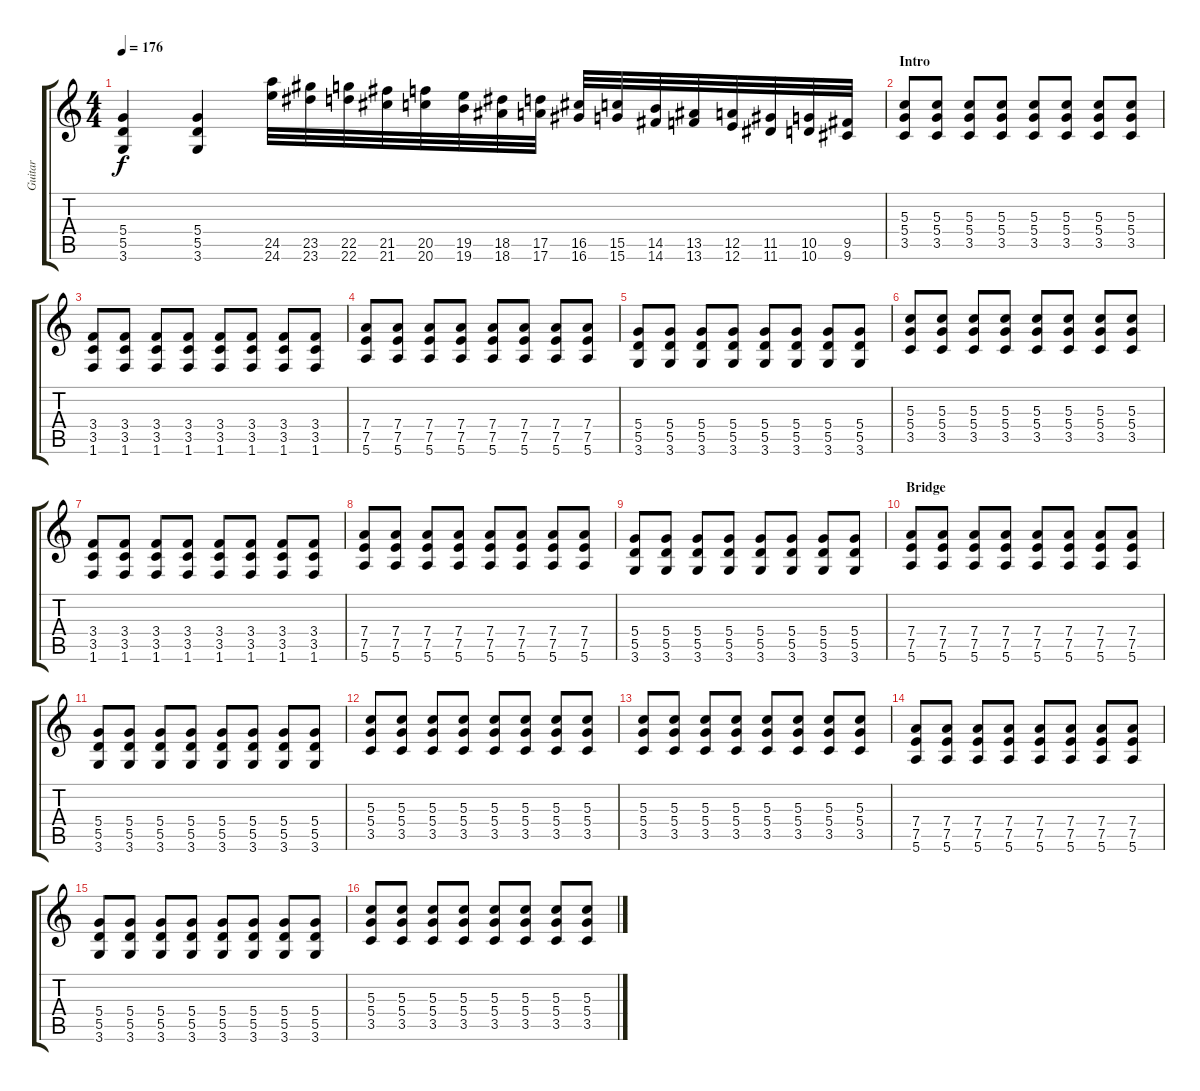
\track ("Guitar" "Guitar") {instrument distortionguitar}
\staff {score tabs}
\tuning (E4 B3 G3 D3 A2 E2) {hide}
\ts (4 4)
\tempo 176
\clef g2
\ks c
(5.4 5.5 3.6).4{dy f} (5.4 5.5 3.6).4 (24.5 24.6).32 (23.5 23.6).32 (22.5 22.6).32 (21.5 21.6).32 (20.5 20.6).32 (19.5 19.6).32 (18.5 18.6).32 (17.5 17.6).32 (16.5 16.6).32 (15.5 15.6).32 (14.5 14.6).32 (13.5 13.6).32 (12.5 12.6).32 (11.5 11.6).32 (10.5 10.6).32 (9.5 9.6).32 |
\section ("" "Intro")
(5.3 5.4 3.5).8 (5.3 5.4 3.5).8 (5.3 5.4 3.5).8 (5.3 5.4 3.5).8 (5.3 5.4 3.5).8 (5.3 5.4 3.5).8 (5.3 5.4 3.5).8 (5.3 5.4 3.5).8 |
(3.4 3.5 1.6).8 (3.4 3.5 1.6).8 (3.4 3.5 1.6).8 (3.4 3.5 1.6).8 (3.4 3.5 1.6).8 (3.4 3.5 1.6).8 (3.4 3.5 1.6).8 (3.4 3.5 1.6).8 |
(7.4 7.5 5.6).8 (7.4 7.5 5.6).8 (7.4 7.5 5.6).8 (7.4 7.5 5.6).8 (7.4 7.5 5.6).8 (7.4 7.5 5.6).8 (7.4 7.5 5.6).8 (7.4 7.5 5.6).8 |
(5.4 5.5 3.6).8 (5.4 5.5 3.6).8 (5.4 5.5 3.6).8 (5.4 5.5 3.6).8 (5.4 5.5 3.6).8 (5.4 5.5 3.6).8 (5.4 5.5 3.6).8 (5.4 5.5 3.6).8 |
(5.3 5.4 3.5).8 (5.3 5.4 3.5).8 (5.3 5.4 3.5).8 (5.3 5.4 3.5).8 (5.3 5.4 3.5).8 (5.3 5.4 3.5).8 (5.3 5.4 3.5).8 (5.3 5.4 3.5).8 |
(3.4 3.5 1.6).8 (3.4 3.5 1.6).8 (3.4 3.5 1.6).8 (3.4 3.5 1.6).8 (3.4 3.5 1.6).8 (3.4 3.5 1.6).8 (3.4 3.5 1.6).8 (3.4 3.5 1.6).8 |
(7.4 7.5 5.6).8 (7.4 7.5 5.6).8 (7.4 7.5 5.6).8 (7.4 7.5 5.6).8 (7.4 7.5 5.6).8 (7.4 7.5 5.6).8 (7.4 7.5 5.6).8 (7.4 7.5 5.6).8 |
(5.4 5.5 3.6).8 (5.4 5.5 3.6).8 (5.4 5.5 3.6).8 (5.4 5.5 3.6).8 (5.4 5.5 3.6).8 (5.4 5.5 3.6).8 (5.4 5.5 3.6).8 (5.4 5.5 3.6).8 |
\section ("" "Bridge")
(7.4 7.5 5.6).8 (7.4 7.5 5.6).8 (7.4 7.5 5.6).8 (7.4 7.5 5.6).8 (7.4 7.5 5.6).8 (7.4 7.5 5.6).8 (7.4 7.5 5.6).8 (7.4 7.5 5.6).8 |
(5.4 5.5 3.6).8 (5.4 5.5 3.6).8 (5.4 5.5 3.6).8 (5.4 5.5 3.6).8 (5.4 5.5 3.6).8 (5.4 5.5 3.6).8 (5.4 5.5 3.6).8 (5.4 5.5 3.6).8 |
(5.3 5.4 3.5).8 (5.3 5.4 3.5).8 (5.3 5.4 3.5).8 (5.3 5.4 3.5).8 (5.3 5.4 3.5).8 (5.3 5.4 3.5).8 (5.3 5.4 3.5).8 (5.3 5.4 3.5).8 |
(5.3 5.4 3.5).8 (5.3 5.4 3.5).8 (5.3 5.4 3.5).8 (5.3 5.4 3.5).8 (5.3 5.4 3.5).8 (5.3 5.4 3.5).8 (5.3 5.4 3.5).8 (5.3 5.4 3.5).8 |
(7.4 7.5 5.6).8 (7.4 7.5 5.6).8 (7.4 7.5 5.6).8 (7.4 7.5 5.6).8 (7.4 7.5 5.6).8 (7.4 7.5 5.6).8 (7.4 7.5 5.6).8 (7.4 7.5 5.6).8 |
(5.4 5.5 3.6).8 (5.4 5.5 3.6).8 (5.4 5.5 3.6).8 (5.4 5.5 3.6).8 (5.4 5.5 3.6).8 (5.4 5.5 3.6).8 (5.4 5.5 3.6).8 (5.4 5.5 3.6).8 |
(5.3 5.4 3.5).8 (5.3 5.4 3.5).8 (5.3 5.4 3.5).8 (5.3 5.4 3.5).8 (5.3 5.4 3.5).8 (5.3 5.4 3.5).8 (5.3 5.4 3.5).8 (5.3 5.4 3.5).8
